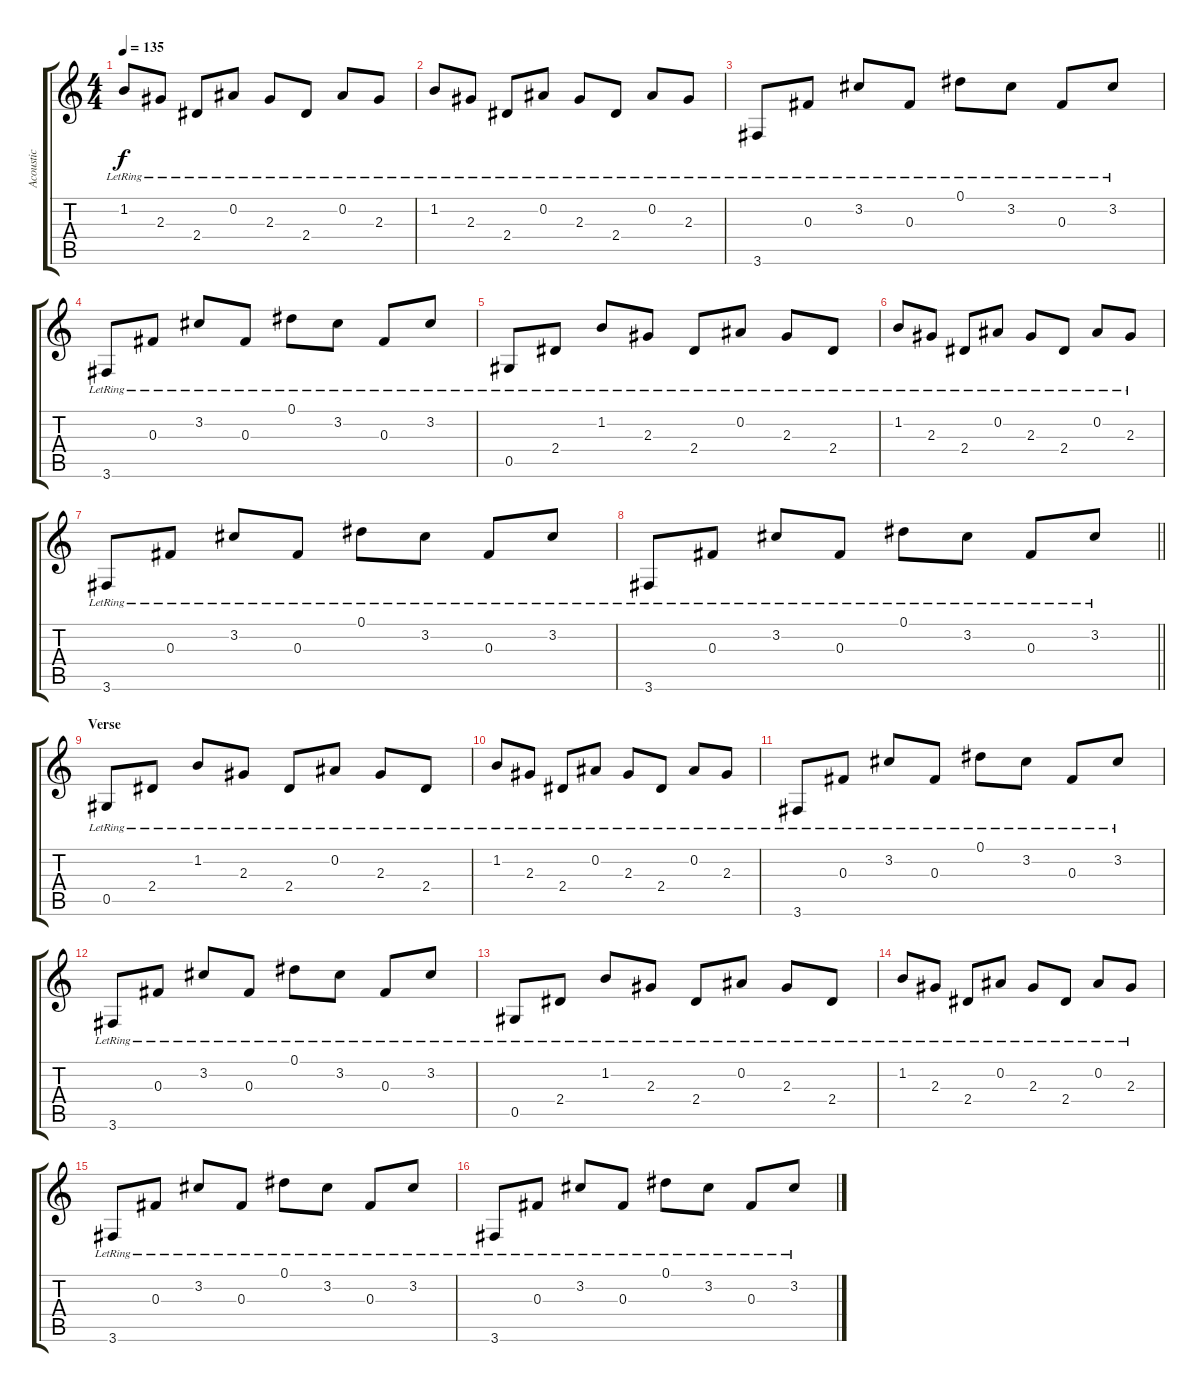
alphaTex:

\track ("Acoustic" "Acoustic") {instrument acousticguitarsteel}
\staff {score tabs}
\tuning (Eb4 Bb3 Gb3 Db3 Ab2 Eb2) {hide}
\ts (4 4)
\tempo 135
\clef g2
\ks c
1.2{lr}.8{dy f} 2.3{lr}.8 2.4{lr}.8 0.2{lr}.8 2.3{lr}.8 2.4{lr}.8 0.2{lr}.8 2.3{lr}.8 |
1.2{lr}.8 2.3{lr}.8 2.4{lr}.8 0.2{lr}.8 2.3{lr}.8 2.4{lr}.8 0.2{lr}.8 2.3{lr}.8 |
3.6{lr}.8 0.3{lr}.8 3.2{lr}.8 0.3{lr}.8 0.1{lr}.8 3.2{lr}.8 0.3{lr}.8 3.2{lr}.8 |
3.6{lr}.8 0.3{lr}.8 3.2{lr}.8 0.3{lr}.8 0.1{lr}.8 3.2{lr}.8 0.3{lr}.8 3.2{lr}.8 |
0.5{lr}.8 2.4{lr}.8 1.2{lr}.8 2.3{lr}.8 2.4{lr}.8 0.2{lr}.8 2.3{lr}.8 2.4{lr}.8 |
1.2{lr}.8 2.3{lr}.8 2.4{lr}.8 0.2{lr}.8 2.3{lr}.8 2.4{lr}.8 0.2{lr}.8 2.3{lr}.8 |
3.6{lr}.8 0.3{lr}.8 3.2{lr}.8 0.3{lr}.8 0.1{lr}.8 3.2{lr}.8 0.3{lr}.8 3.2{lr}.8 |
\barLineRight lightlight
3.6{lr}.8 0.3{lr}.8 3.2{lr}.8 0.3{lr}.8 0.1{lr}.8 3.2{lr}.8 0.3{lr}.8 3.2{lr}.8 |
\section ("" "Verse")
0.5{lr}.8 2.4{lr}.8 1.2{lr}.8 2.3{lr}.8 2.4{lr}.8 0.2{lr}.8 2.3{lr}.8 2.4{lr}.8 |
1.2{lr}.8 2.3{lr}.8 2.4{lr}.8 0.2{lr}.8 2.3{lr}.8 2.4{lr}.8 0.2{lr}.8 2.3{lr}.8 |
3.6{lr}.8 0.3{lr}.8 3.2{lr}.8 0.3{lr}.8 0.1{lr}.8 3.2{lr}.8 0.3{lr}.8 3.2{lr}.8 |
3.6{lr}.8 0.3{lr}.8 3.2{lr}.8 0.3{lr}.8 0.1{lr}.8 3.2{lr}.8 0.3{lr}.8 3.2{lr}.8 |
0.5{lr}.8 2.4{lr}.8 1.2{lr}.8 2.3{lr}.8 2.4{lr}.8 0.2{lr}.8 2.3{lr}.8 2.4{lr}.8 |
1.2{lr}.8 2.3{lr}.8 2.4{lr}.8 0.2{lr}.8 2.3{lr}.8 2.4{lr}.8 0.2{lr}.8 2.3{lr}.8 |
3.6{lr}.8 0.3{lr}.8 3.2{lr}.8 0.3{lr}.8 0.1{lr}.8 3.2{lr}.8 0.3{lr}.8 3.2{lr}.8 |
3.6{lr}.8 0.3{lr}.8 3.2{lr}.8 0.3{lr}.8 0.1{lr}.8 3.2{lr}.8 0.3{lr}.8 3.2{lr}.8
